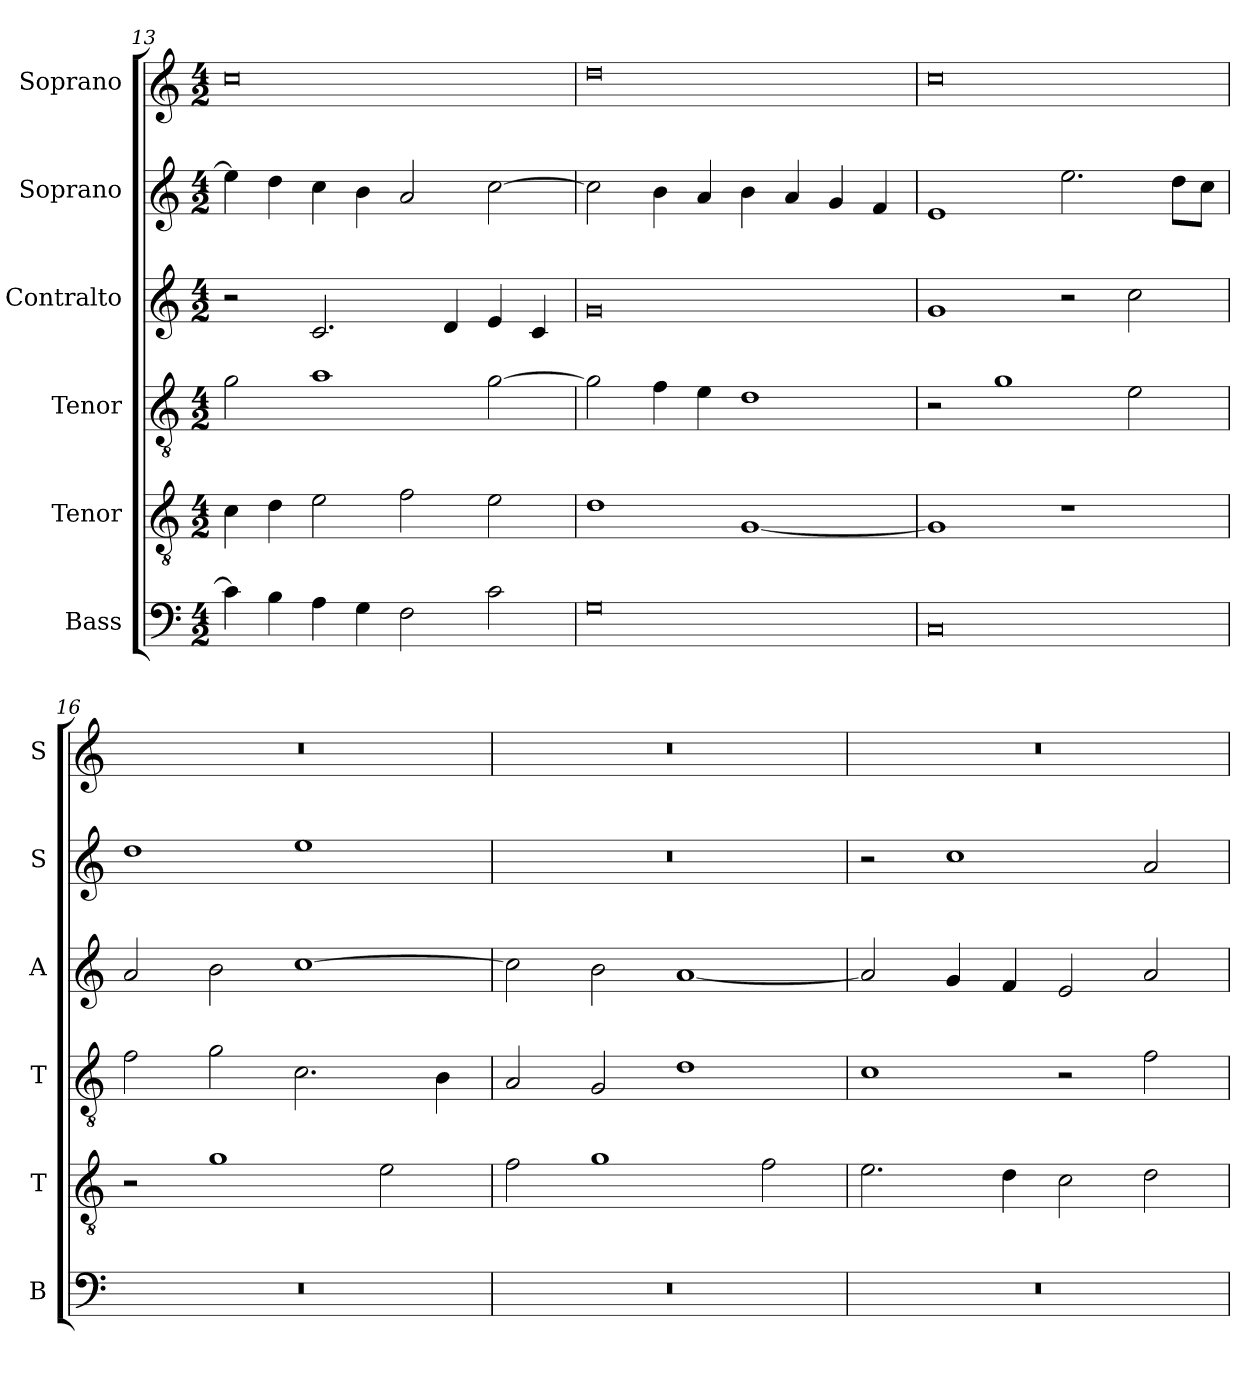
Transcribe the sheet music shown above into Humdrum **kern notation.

**kern	**kern	**kern	**kern	**kern	**kern
*part6	*part5	*part4	*part3	*part2	*part1
*staff6	*staff5	*staff4	*staff3	*staff2	*staff1
*I"Bass	*I"Tenor	*I"Tenor	*I"Contralto	*I"Soprano	*I"Soprano
*I'B	*I'T	*I'T	*I'A	*I'S	*I'S
*clefF4	*clefGv2	*clefGv2	*clefG2	*clefG2	*clefG2
*k[]	*k[]	*k[]	*k[]	*k[]	*k[]
*G:mix	*G:mix	*G:mix	*G:mix	*G:mix	*G:mix
*M4/2	*M4/2	*M4/2	*M4/2	*M4/2	*M4/2
=13	=13	=13	=13	=13	=13
4c]	4c	2g	2r	4ee]	0cc
4B	4d	.	.	4dd	.
4A	2e	1a	2.c	4cc	.
4G	.	.	.	4b	.
2F	2f	.	.	2a	.
.	.	.	4d	.	.
2c	2e	[2g	4e	[2cc	.
.	.	.	4c	.	.
=14	=14	=14	=14	=14	=14
0G	1d	2g]	0g	2cc]	0dd
.	.	4f	.	4b	.
.	.	4e	.	4a	.
.	[1G	1d	.	4b	.
.	.	.	.	4a	.
.	.	.	.	4g	.
.	.	.	.	4f	.
=15	=15	=15	=15	=15	=15
0C	1G]	2r	1g	1e	0cc
.	.	1g	.	.	.
.	1r	.	2r	2.ee	.
.	.	2e	2cc	.	.
.	.	.	.	8dd\L	.
.	.	.	.	8cc\J	.
=16	=16	=16	=16	=16	=16
0r	2r	2f	2a	1dd	0r
.	1g	2g	2b	.	.
.	.	2.c	[1cc	1ee	.
.	2e	.	.	.	.
.	.	4B	.	.	.
=17	=17	=17	=17	=17	=17
0r	2f	2A	2cc]	0r	0r
.	1g	2G	2b	.	.
.	.	1d	[1a	.	.
.	2f	.	.	.	.
=18	=18	=18	=18	=18	=18
0r	2.e	1c	2a]	2r	0r
.	.	.	4g	1cc	.
.	4d	.	4f	.	.
.	2c	2r	2e	.	.
.	2d	2f	2a	2a	.
=	=	=	=	=	=
*-	*-	*-	*-	*-	*-
